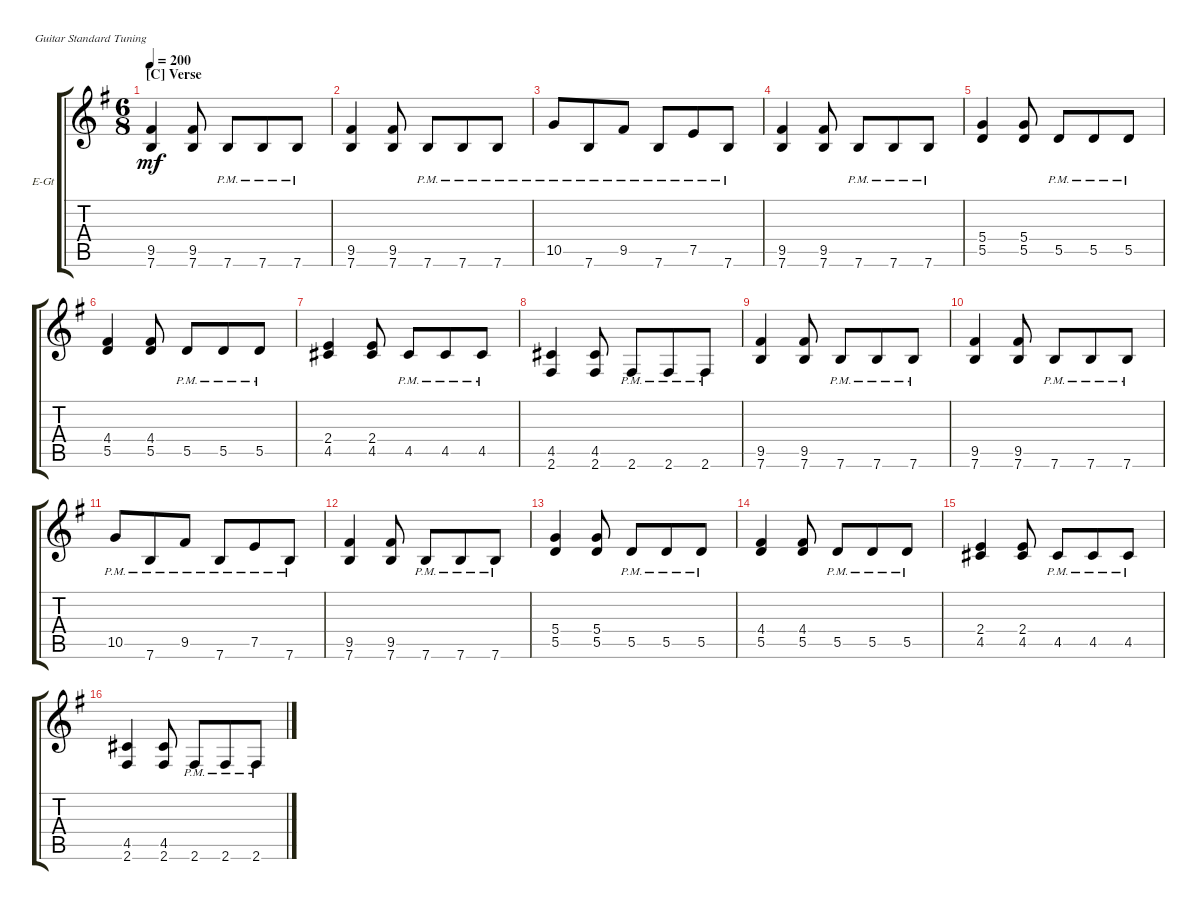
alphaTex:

\bracketExtendMode groupsimilarinstruments
\firstSystemTrackNameOrientation horizontal
\otherSystemsTrackNameOrientation horizontal
\track ("Electric Guitar 2" "E-Gt") {instrument distortionguitar}
\staff {score tabs}
\tuning (E4 B3 G3 D3 A2 E2)
\ts (6 8)
\section ("C" "Verse")
\tempo 200
\clef g2
\ks eminor
(7.6 9.5).4{dy mf} (7.6 9.5).8 7.6{pm}.8 7.6{pm}.8 7.6{pm}.8 |
(7.6 9.5).4 (7.6 9.5).8 7.6{pm}.8 7.6{pm}.8 7.6{pm}.8 |
10.5{pm}.8 7.6{pm}.8 9.5{pm}.8 7.6{pm}.8 7.5{pm}.8 7.6{pm}.8 |
(7.6 9.5).4 (7.6 9.5).8 7.6{pm}.8 7.6{pm}.8 7.6{pm}.8 |
(5.5 5.4).4 (5.5 5.4).8 5.5{pm}.8 5.5{pm}.8 5.5{pm}.8 |
(5.5 4.4).4 (5.5 4.4).8 5.5{pm}.8 5.5{pm}.8 5.5{pm}.8 |
(4.5 2.4).4 (4.5 2.4).8 4.5{pm}.8 4.5{pm}.8 4.5{pm}.8 |
(2.6 4.5).4 (2.6 4.5).8 2.6{pm}.8 2.6{pm}.8 2.6{pm}.8 |
(7.6 9.5).4 (7.6 9.5).8 7.6{pm}.8 7.6{pm}.8 7.6{pm}.8 |
(7.6 9.5).4 (7.6 9.5).8 7.6{pm}.8 7.6{pm}.8 7.6{pm}.8 |
10.5{pm}.8 7.6{pm}.8 9.5{pm}.8 7.6{pm}.8 7.5{pm}.8 7.6{pm}.8 |
(7.6 9.5).4 (7.6 9.5).8 7.6{pm}.8 7.6{pm}.8 7.6{pm}.8 |
(5.5 5.4).4 (5.5 5.4).8 5.5{pm}.8 5.5{pm}.8 5.5{pm}.8 |
(5.5 4.4).4 (5.5 4.4).8 5.5{pm}.8 5.5{pm}.8 5.5{pm}.8 |
(4.5 2.4).4 (4.5 2.4).8 4.5{pm}.8 4.5{pm}.8 4.5{pm}.8 |
(2.6 4.5).4 (2.6 4.5).8 2.6{pm}.8 2.6{pm}.8 2.6{pm}.8
